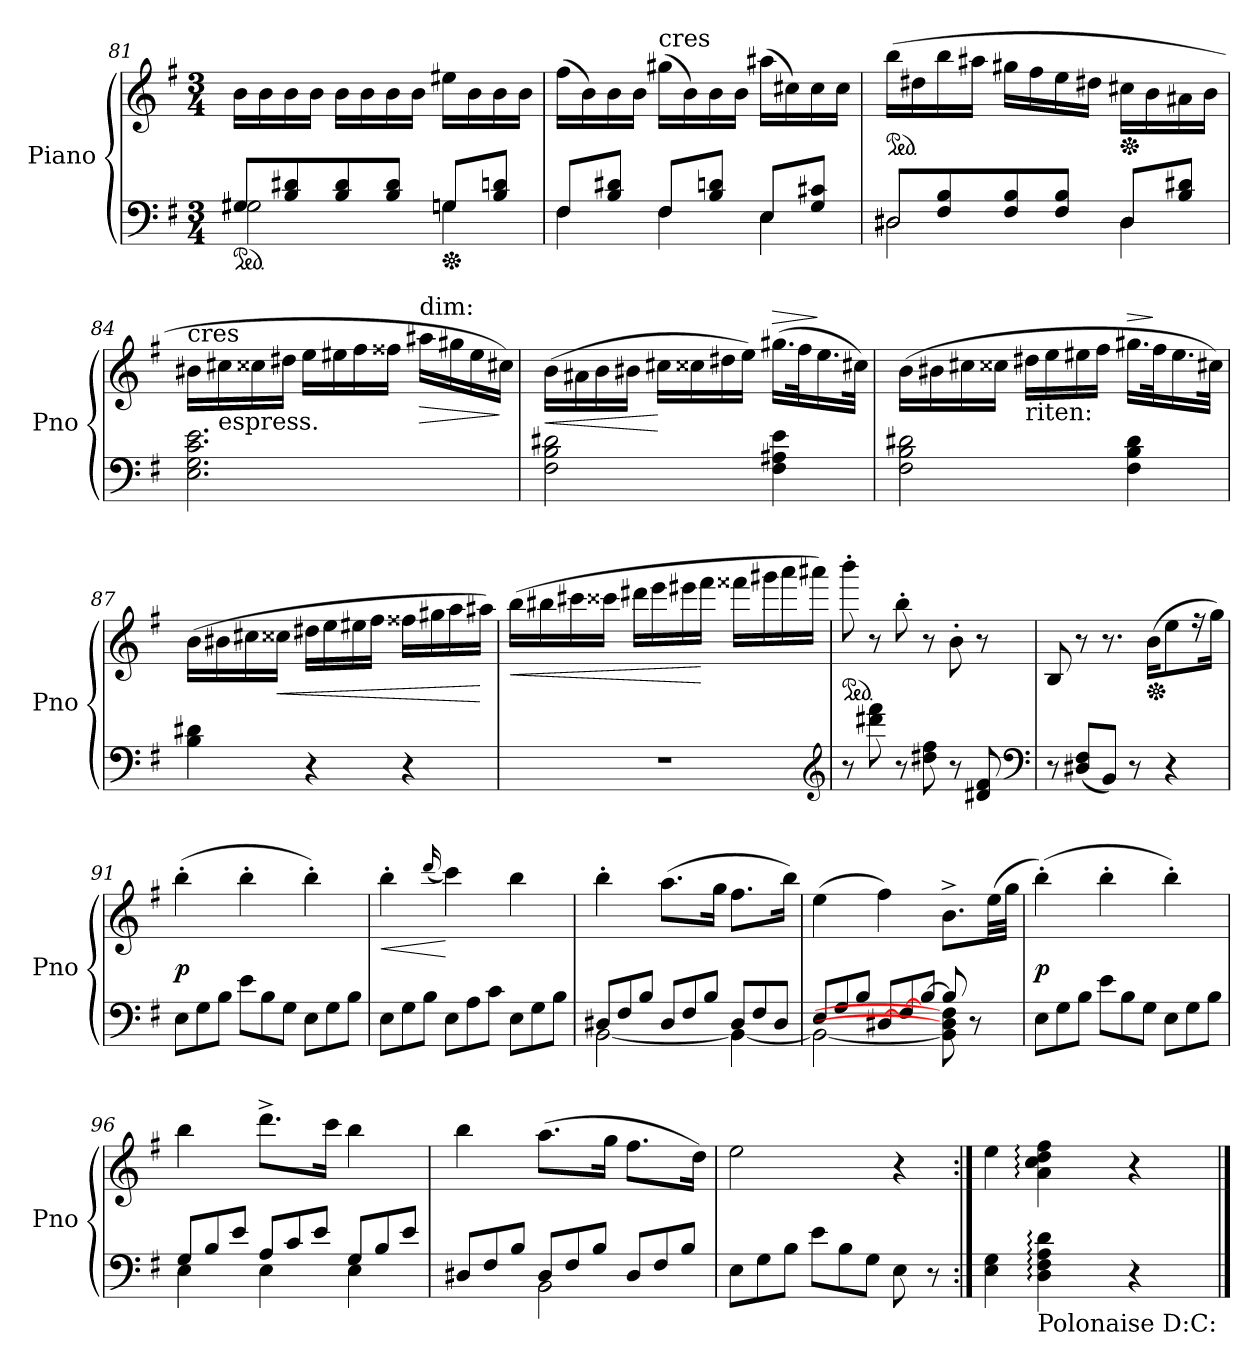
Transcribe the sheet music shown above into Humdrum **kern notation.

**kern	**kern	**dynam
*part1	*part1	*part1
*staff2	*staff1	*staff1/2
*I"Piano	*	*
*I'Pno	*	*
*clefF4	*clefG2	*
*k[f#]	*k[f#]	*
*G:	*G:	*
*M3/4	*M3/4	*
=81	=81	=81
!LO:N:vis=2	!	!
*^	*	*
*ped	*	*	*
8G#X/	2G#X\	16b\LL	.
.	.	16b\	.
8B/ 8d#X/	.	16b\	.
.	.	16b\JJ	.
8B/ 8d#/	.	16b\LL	.
.	.	16b\	.
8B/ 8d#/J	.	16b\	.
.	.	16b\JJ	.
*Xped	*	*	*
8Gn/L	4Gn\	16ee#X\LL	.
.	.	16b\	.
8B/ 8dn/J	.	16b\	.
.	.	16b\JJ	.
=82	=82	=82	=82
8F#/L	4F#\	(16ff#\LL	.
.	.	16b\)	.
8B/ 8d#X/J	.	16b\	.
.	.	16b\JJ	.
!	!	!LO:TX:t=cres	!
8F#/L	4F#\	(16gg#X\LL	.
.	.	16b\)	.
8B/ 8dn/J	.	16b\	.
.	.	16b\JJ	.
8E/L	4E\	(16aa#X\LL	.
.	.	16cc#X\)	.
8G/ 8c#X/J	.	16cc#\	.
.	.	16cc#\JJ	.
=83	=83	=83	=83
!LO:N:vis=2	!	!	!
*	*	*ped	*
8D#X/	2D#X\	(16bb\LL	.
.	.	16dd#X\	.
8F#/ 8B/	.	16bb\	.
.	.	16aa#X\JJ	.
8F#/ 8B/	.	16gg#X\LL	.
.	.	16ff#\	.
8F#/ 8B/J	.	16ee\	.
.	.	16dd#X\JJ	.
*	*	*Xped	*
8D#/L	4D#\	16cc#X\LL	.
.	.	16b\	.
8B/ 8d#X/J	.	16a#X\	.
.	.	16b\JJ	.
*v	*v	*	*
=84	=84	=84
!	!LO:TX:t=cres	!
2.E\ 2.G\ 2.c\ 2.e\	16b#X\LL	.
!	!LO:TX:b:t=espress.	!
.	16cc#X\	.
.	16cc##X\	.
.	16dd#X\JJ	.
.	16ee\LL	.
.	16ee#X\	.
.	16ff#\	.
.	16ff##X\JJ	.
!	!LO:TX:t=dim&colon;	!
!	!	!LO:HP:b
.	16aa#X\LL	>
.	16gg#X\	.
.	16ee#\	.
.	16cc#X\JJ)	]
=85	=85	=85
!	!	!LO:HP:b
2F#\ 2B\ 2d#X\	(16b\LL	<
.	16a#X\	.
.	16b\	.
.	16b#X\JJ	.
.	16cc#X\LL	[
.	16cc##X\	.
.	16dd#X\	.
.	16ee\JJ)	.
!	!	!LO:HP:a
4F#\ 4A#X\ 4e\	(16.gg#X\LL	>
.	32ff#\K	.
.	16.ee\	]
.	32cc#X\JJk)	.
=86	=86	=86
2F#\ 2B\ 2d#X\	(16b\LL	.
.	16b#X\	.
.	16cc#X\	.
.	16cc##X\JJ	.
!	!LO:TX:b:t=riten&colon;	!
.	16dd#X\LL	.
.	16ee\	.
.	16ee#X\	.
.	16ff#\JJ	.
!	!	!LO:HP:a
4F#\ 4B\ 4d#\	16.gg#X\LL	>
.	32ff#\K	]
.	16.ee#\	.
.	32cc#X\JJk)	.
=87	=87	=87
4B\ 4d#X\	(16b\LL	.
.	16b#X\	.
.	16cc#X\	.
!	!	!LO:HP:b
.	16cc##X\JJ	<
4r	16dd#X\LL	.
.	16ee\	.
.	16ee#X\	.
.	16ff#\JJ	.
4r	16ff##X\LL	.
.	16gg#X\	.
.	16aa\	.
.	16aa#X\JJ)	[
=88	=88	=88
!	!	!LO:HP:b
2.r	(16bb\LL	<
.	16bb#X\	.
.	16ccc#X\	.
.	16ccc##X\JJ	.
.	16ddd#X\LL	.
.	16eee\	.
.	16eee#X\	.
.	16fff#\JJ	[
.	16fff##X\LL	.
.	16ggg#X\	.
.	16aaa\	.
.	16aaa#X\JJ)	.
*clefG2	*	*
=89	=89	=89
*	*ped	*
8r	8bbb'\	.
8ddd#X\ 8fff#\	8r	.
8r	8bb'\	.
8dd#X\ 8ff#\	8r	.
8r	8b'\	.
8d#X/ 8f#/	8r	.
*clefF4	*	*
=90	=90	=90
8r	8B/	.
(8D#X/ 8F#/L	8r	.
8BB/J)	8.r	.
*	*Xped	*
8r	.	.
.	(16b\KL	.
4r	8ee\	.
.	16r	.
.	16gg\Jk)	.
=91	=91	=91
*Xtuplet	*	*
12E\L	(4bb'\	p
12G\	.	.
12B\J	.	.
12e\L	4bb'\	.
12B\	.	.
12G\J	.	.
12E\L	4bb'\)	.
12G\	.	.
12B\J	.	.
=92	=92	=92
!	!	!LO:HP:b
12E\L	4bb'\	<
12G\	.	.
12B\J	.	.
.	(<16qqddd/	.
12E\L	4ccc\)	[
12A\	.	.
12c\J	.	.
12E\L	4bb\	.
12G\	.	.
12B\J	.	.
=93	=93	=93
*^	*	*
12D#X/L	[2BB\	4bb'\	.
12F#/	.	.	.
12B/J	.	.	.
12D#/L	.	(8.aa\L	.
12F#/	.	.	.
12B/J	.	.	.
.	.	16gg\Jk	.
12D#/L	4BB\_	8.ff#\L	.
12F#/	.	.	.
12D#/J	.	.	.
.	.	16bb\Jk)	.
=94	=94	=94	=94
12E/L	2BB\_	(4ee\	.
12G/	.	.	.
12B/J	.	.	.
[12D#X/L	.	4ff#\)	.
[12F#/	.	.	.
[12B/J	.	.	.
8B/]	8BB]\ 8D#]\ 8F#]\	8.b^\L	.
8r	8ryy	.	.
.	.	(32ee\LL	.
.	.	32gg\JJJ	.
*v	*v	*	*
=95	=95	=95
12E\L	(4bb'\)	p
12G\	.	.
12B\J	.	.
12e\L	4bb'\	.
12B\	.	.
12G\J	.	.
12E\L	4bb'\)	.
12G\	.	.
12B\J	.	.
=96	=96	=96
*^	*	*
12G/L	4E\	4bb\	.
12B/	.	.	.
12e/J	.	.	.
12A/L	4E\	8.ddd^<\L	.
12c/	.	.	.
12e/J	.	.	.
.	.	16ccc\Jk	.
12G/L	4E\	4bb\	.
12B/	.	.	.
12e/J	.	.	.
=97	=97	=97	=97
12D#X/L	4ryy	4bb\	.
12F#/	.	.	.
12B/J	.	.	.
12D#/L	2BB\	(8.aa\L	.
12F#/	.	.	.
12B/J	.	.	.
.	.	16gg\Jk	.
12D#/L	.	8.ff#\L	.
12F#/	.	.	.
12B/J	.	.	.
.	.	16dd\Jk)	.
*v	*v	*	*
=98	=98	=98
12E\L	2ee\	.
12G\	.	.
12B\J	.	.
12e\L	.	.
12B\	.	.
12G\J	.	.
8E\	4r	.
8r	.	.
=99:|!	=99:|!	=99:|!
4E\ 4G\	4ee\	.
!LO:TX:b:t=Polonaise D&colon;C&colon;	!	!
4D:\ 4F#:\ 4A:\ 4d:\	4a:\ 4cc:\ 4dd:\ 4ff#:\	.
4r	4r	.
==	==	==
*-	*-	*-
